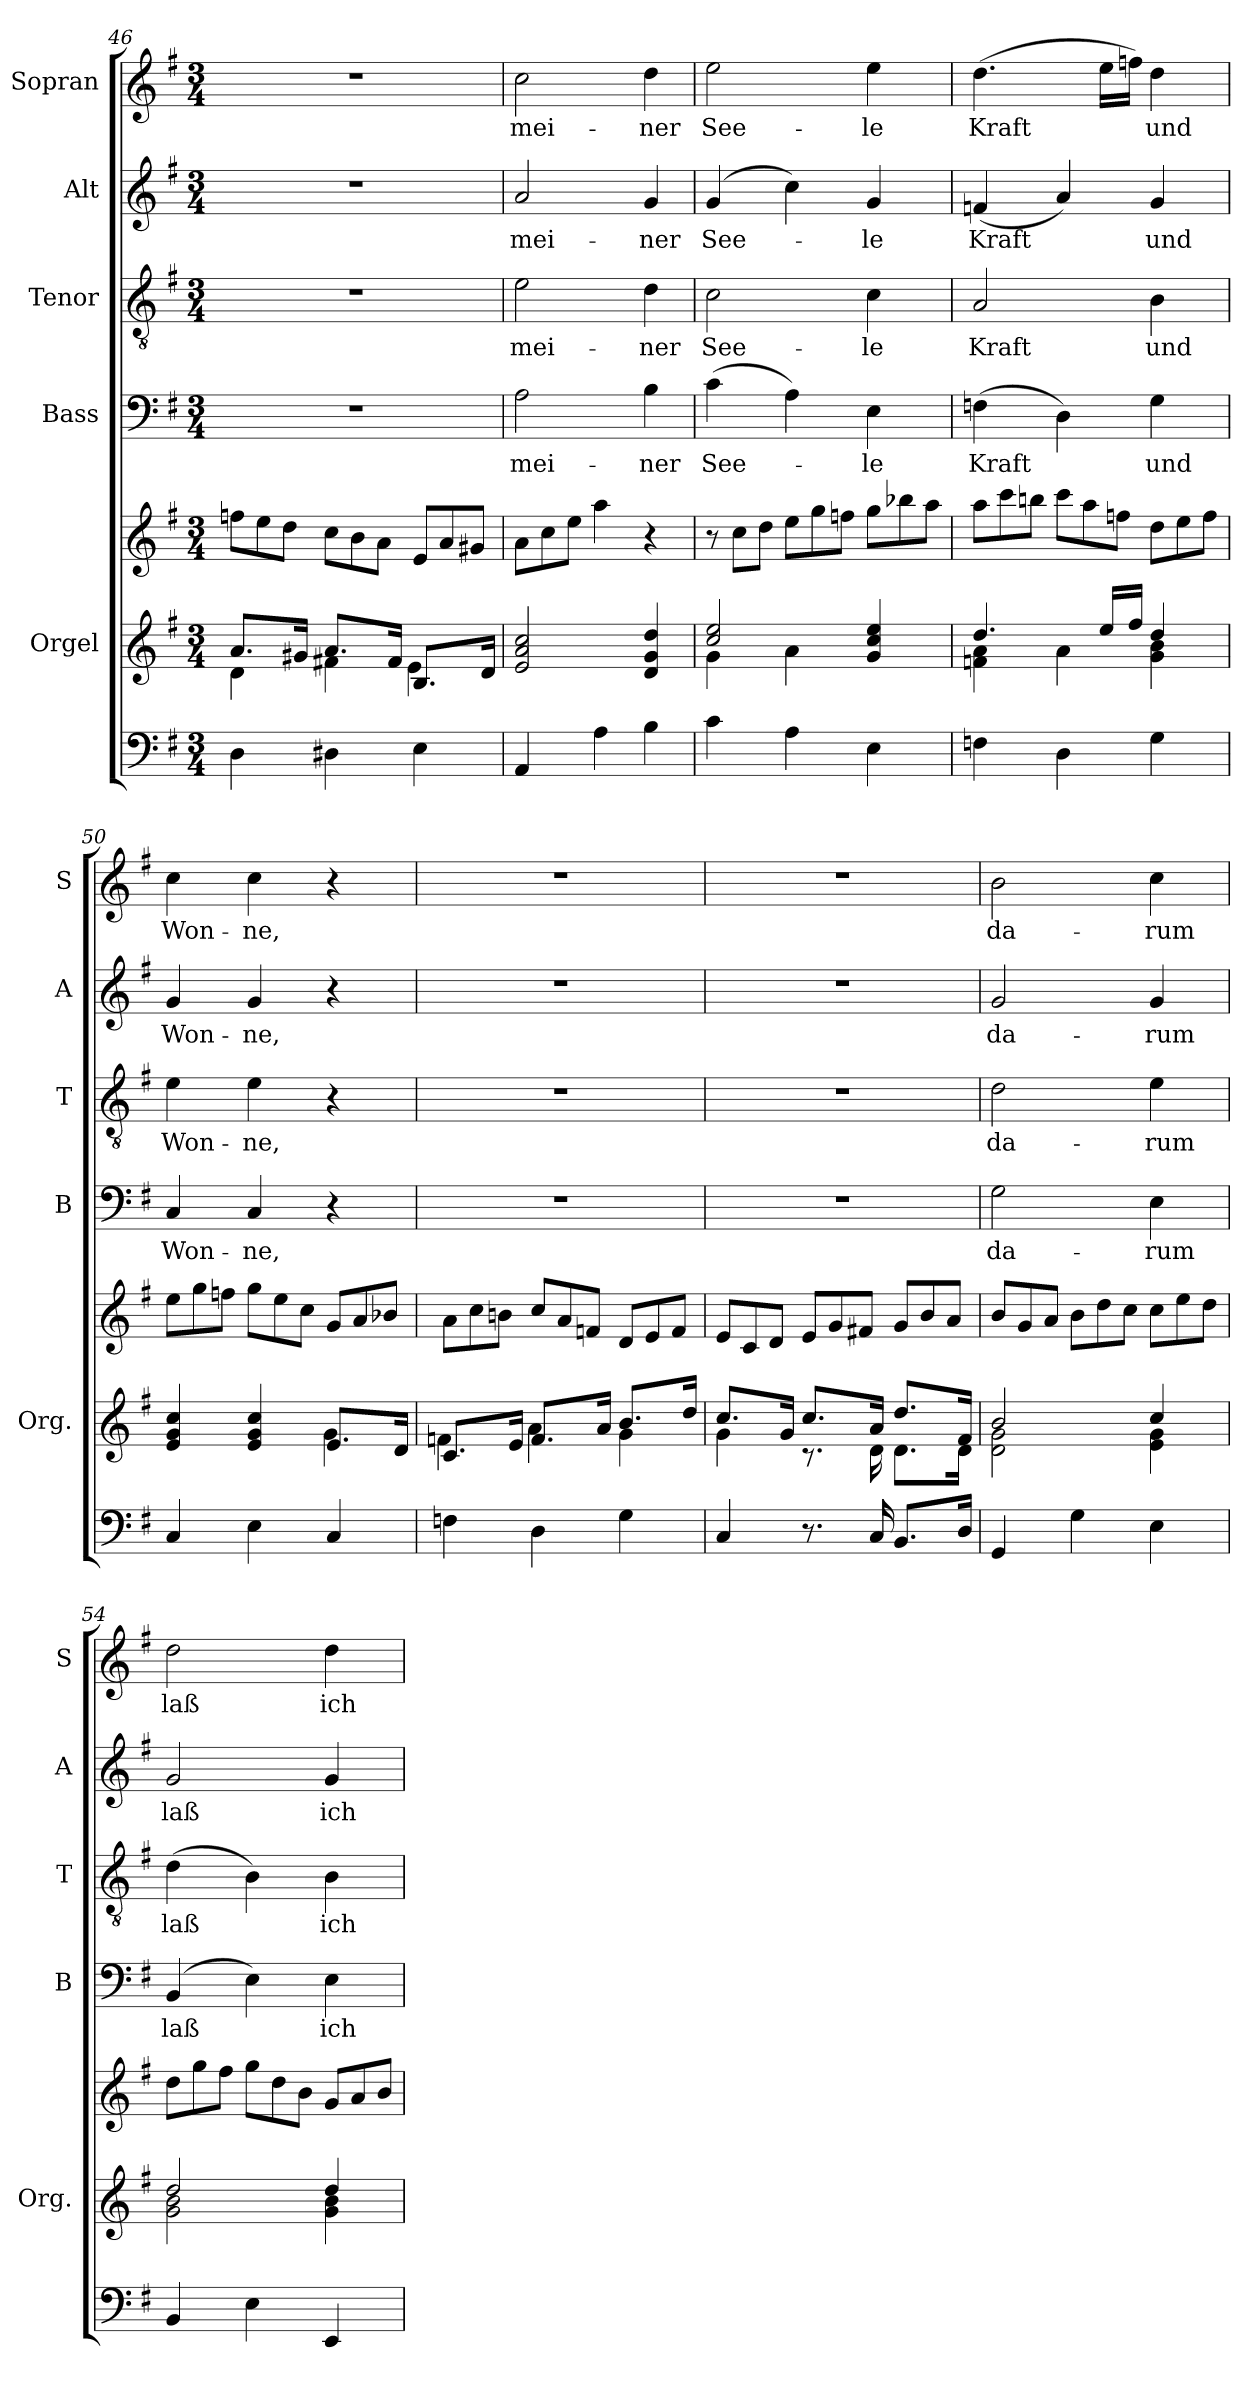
**kern	**kern	**kern	**kern	**text	**kern	**text	**kern	**text	**kern	**text
*part6	*part5	*part5	*part4	*part4	*part3	*part3	*part2	*part2	*part1	*part1
*staff7	*staff6	*staff5	*staff4	*staff4	*staff3	*staff3	*staff2	*staff2	*staff1	*staff1
*	*I"Orgel	*	*I"Bass	*	*I"Tenor	*	*I"Alt	*	*I"Sopran	*
*	*I'Org.	*	*I'B	*	*I'T	*	*I'A	*	*I'S	*
*clefF4	*clefG2	*clefG2	*clefF4	*	*clefGv2	*	*clefG2	*	*clefG2	*
*ITrd7c12	*	*	*	*	*	*	*	*	*	*
*k[f#]	*k[f#]	*k[f#]	*k[f#]	*	*k[f#]	*	*k[f#]	*	*k[f#]	*
*G:	*G:	*G:	*G:	*	*G:	*	*G:	*	*G:	*
*M3/4	*M3/4	*M3/4	*M3/4	*	*M3/4	*	*M3/4	*	*M3/4	*
=46	=46	=46	=46	=46	=46	=46	=46	=46	=46	=46
*	*^	*	*	*	*	*	*	*	*	*
*	*	*	*Xtuplet	*	*	*	*	*	*	*	*
4DD\	8.a/L	4d\	12ffn\L	2.r	.	2.r	.	2.r	.	2.r	.
.	.	.	12ee\	.	.	.	.	.	.	.	.
.	.	.	12dd\J	.	.	.	.	.	.	.	.
.	16g#X/Jk	.	.	.	.	.	.	.	.	.	.
4DD#X\	8.a/L	4f#X\	12cc\L	.	.	.	.	.	.	.	.
.	.	.	12b\	.	.	.	.	.	.	.	.
.	.	.	12a\J	.	.	.	.	.	.	.	.
.	16f#/Jk	.	.	.	.	.	.	.	.	.	.
4EE\	8.B/L	4e\	12e/L	.	.	.	.	.	.	.	.
.	.	.	12a/	.	.	.	.	.	.	.	.
.	.	.	12g#X/J	.	.	.	.	.	.	.	.
.	16d/Jk	.	.	.	.	.	.	.	.	.	.
*	*v	*v	*	*	*	*	*	*	*	*	*
=47	=47	=47	=47	=47	=47	=47	=47	=47	=47	=47
!	!	!	!	!LO:LY:b	!	!LO:LY:b	!	!LO:LY:b	!	!LO:LY:b
4AAA/	2e/ 2a/ 2cc/	12a\L	2A\	mei-	2e\	mei-	2a/	mei-	2cc\	mei-
.	.	12cc\	.	.	.	.	.	.	.	.
.	.	12ee\J	.	.	.	.	.	.	.	.
4AA\	.	4aa\	.	.	.	.	.	.	.	.
!	!	!	!	!LO:LY:b	!	!LO:LY:b	!	!LO:LY:b	!	!LO:LY:b
4BB\	4d/ 4g/ 4dd/	4r	4B\	-ner	4d\	-ner	4g/	-ner	4dd\	-ner
=48	=48	=48	=48	=48	=48	=48	=48	=48	=48	=48
*	*^	*	*	*	*	*	*	*	*	*
!	!	!	!	!	!LO:LY:b	!	!LO:LY:b	!	!LO:LY:b	!	!LO:LY:b
4C\	2cc/ 2ee/	4g\	12r	(>4c\	See-	2c\	See-	(4g/	See-	2ee\	See-
.	.	.	12cc\L	.	.	.	.	.	.	.	.
.	.	.	12dd\J	.	.	.	.	.	.	.	.
4AA\	.	4a\	12ee\L	4A\)	.	.	.	4cc\)	.	.	.
.	.	.	12gg\	.	.	.	.	.	.	.	.
.	.	.	12ffn\J	.	.	.	.	.	.	.	.
!	!	!	!	!	!LO:LY:b	!	!LO:LY:b	!	!LO:LY:b	!	!LO:LY:b
4EE\	4g/ 4cc/ 4ee/	4ryy	12gg\L	4E\	-le	4c\	-le	4g/	-le	4ee\	-le
.	.	.	12bb-X\	.	.	.	.	.	.	.	.
.	.	.	12aa\J	.	.	.	.	.	.	.	.
!!LO:PB:g=z
=49	=49	=49	=49	=49	=49	=49	=49	=49	=49	=49	=49
!	!	!	!	!	!LO:LY:b	!	!LO:LY:b	!	!LO:LY:b	!	!LO:LY:b
4FFn\	4.dd/	4fn\ 4a\	12aa\L	(>4Fn\	Kraft	2A/	Kraft	(<4fn/	Kraft	(>4.dd\	Kraft
.	.	.	12ccc\	.	.	.	.	.	.	.	.
.	.	.	12bbn\J	.	.	.	.	.	.	.	.
4DD\	.	4a\	12ccc\L	4D\)	.	.	.	4a/)	.	.	.
.	.	.	12aa\	.	.	.	.	.	.	.	.
.	16ee/LL	.	.	.	.	.	.	.	.	16ee\LL	.
.	.	.	12ffn\J	.	.	.	.	.	.	.	.
.	16ff#/JJ	.	.	.	.	.	.	.	.	16ffn\JJ)	.
!	!	!	!	!	!LO:LY:b	!	!LO:LY:b	!	!LO:LY:b	!	!LO:LY:b
4GG\	4dd/	4g\ 4b\	12dd\L	4G\	und	4B\	und	4g/	und	4dd\	und
.	.	.	12ee\	.	.	.	.	.	.	.	.
.	.	.	12ff\J	.	.	.	.	.	.	.	.
=50	=50	=50	=50	=50	=50	=50	=50	=50	=50	=50	=50
!	!	!	!	!	!LO:LY:b	!	!LO:LY:b	!	!LO:LY:b	!	!LO:LY:b
4CC/	4e/ 4g/ 4cc/	2ryy	12ee\L	4C/	Won-	4e\	Won-	4g/	Won-	4cc\	Won-
.	.	.	12gg\	.	.	.	.	.	.	.	.
.	.	.	12ffn\J	.	.	.	.	.	.	.	.
!	!	!	!	!	!LO:LY:b	!	!LO:LY:b	!	!LO:LY:b	!	!LO:LY:b
4EE\	4e/ 4g/ 4cc/	.	12gg\L	4C/	-ne,	4e\	-ne,	4g/	-ne,	4cc\	-ne,
.	.	.	12ee\	.	.	.	.	.	.	.	.
.	.	.	12cc\J	.	.	.	.	.	.	.	.
4CC/	8.e/L	4g\	12g/L	4r	.	4r	.	4r	.	4r	.
.	.	.	12a/	.	.	.	.	.	.	.	.
.	.	.	12b-X/J	.	.	.	.	.	.	.	.
.	16d/Jk	.	.	.	.	.	.	.	.	.	.
=51	=51	=51	=51	=51	=51	=51	=51	=51	=51	=51	=51
4FFn\	8.c/L	4fn\	12a\L	2.r	.	2.r	.	2.r	.	2.r	.
.	.	.	12cc\	.	.	.	.	.	.	.	.
.	.	.	12bn\J	.	.	.	.	.	.	.	.
.	16e/Jk	.	.	.	.	.	.	.	.	.	.
4DD\	8.f/L	4a\	12cc/L	.	.	.	.	.	.	.	.
.	.	.	12a/	.	.	.	.	.	.	.	.
.	.	.	12fn/J	.	.	.	.	.	.	.	.
.	16a/Jk	.	.	.	.	.	.	.	.	.	.
4GG\	8.b/L	4g\	12d/L	.	.	.	.	.	.	.	.
.	.	.	12e/	.	.	.	.	.	.	.	.
.	.	.	12f/J	.	.	.	.	.	.	.	.
.	16dd/Jk	.	.	.	.	.	.	.	.	.	.
=52	=52	=52	=52	=52	=52	=52	=52	=52	=52	=52	=52
4CC/	8.cc/L	4g\	12e/L	2.r	.	2.r	.	2.r	.	2.r	.
.	.	.	12c/	.	.	.	.	.	.	.	.
.	.	.	12d/J	.	.	.	.	.	.	.	.
.	16g/Jk	.	.	.	.	.	.	.	.	.	.
8.r	8.cc/L	8.rc	12e/L	.	.	.	.	.	.	.	.
.	.	.	12g/	.	.	.	.	.	.	.	.
.	.	.	12f#X/J	.	.	.	.	.	.	.	.
16CC/	16a/Jk	16d\	.	.	.	.	.	.	.	.	.
8.BBB/L	8.dd/L	8.d\L	12g/L	.	.	.	.	.	.	.	.
.	.	.	12b/	.	.	.	.	.	.	.	.
.	.	.	12a/J	.	.	.	.	.	.	.	.
16DD/Jk	16f#/Jk	16d\Jk	.	.	.	.	.	.	.	.	.
=53	=53	=53	=53	=53	=53	=53	=53	=53	=53	=53	=53
!	!	!	!	!	!LO:LY:b	!	!LO:LY:b	!	!LO:LY:b	!	!LO:LY:b
4GGG/	2b/	2d\ 2g\	12b/L	2G\	da-	2d\	da-	2g/	da-	2b\	da-
.	.	.	12g/	.	.	.	.	.	.	.	.
.	.	.	12a/J	.	.	.	.	.	.	.	.
4GG\	.	.	12b\L	.	.	.	.	.	.	.	.
.	.	.	12dd\	.	.	.	.	.	.	.	.
.	.	.	12cc\J	.	.	.	.	.	.	.	.
!	!	!	!	!	!LO:LY:b	!	!LO:LY:b	!	!LO:LY:b	!	!LO:LY:b
4EE\	4cc/	4e\ 4g\	12cc\L	4E\	-rum	4e\	-rum	4g/	-rum	4cc\	-rum
.	.	.	12ee\	.	.	.	.	.	.	.	.
.	.	.	12dd\J	.	.	.	.	.	.	.	.
!!LO:LB:g=z
=54	=54	=54	=54	=54	=54	=54	=54	=54	=54	=54	=54
!	!	!	!	!	!LO:LY:b	!	!LO:LY:b	!	!LO:LY:b	!	!LO:LY:b
4BBB/	2dd/	2g\ 2b\	12dd\L	(4BB/	laß	(>4d\	laß	2g/	laß	2dd\	laß
.	.	.	12gg\	.	.	.	.	.	.	.	.
.	.	.	12ff#\J	.	.	.	.	.	.	.	.
4EE\	.	.	12gg\L	4E\)	.	4B\)	.	.	.	.	.
.	.	.	12dd\	.	.	.	.	.	.	.	.
.	.	.	12b\J	.	.	.	.	.	.	.	.
!	!	!	!	!	!LO:LY:b	!	!LO:LY:b	!	!LO:LY:b	!	!LO:LY:b
4EEE/	4dd/	4g\ 4b\	12g/L	4E\	ich	4B\	ich	4g/	ich	4dd\	ich
.	.	.	12a/	.	.	.	.	.	.	.	.
.	.	.	12b/J	.	.	.	.	.	.	.	.
*	*v	*v	*	*	*	*	*	*	*	*	*
=	=	=	=	=	=	=	=	=	=	=
*-	*-	*-	*-	*-	*-	*-	*-	*-	*-	*-
